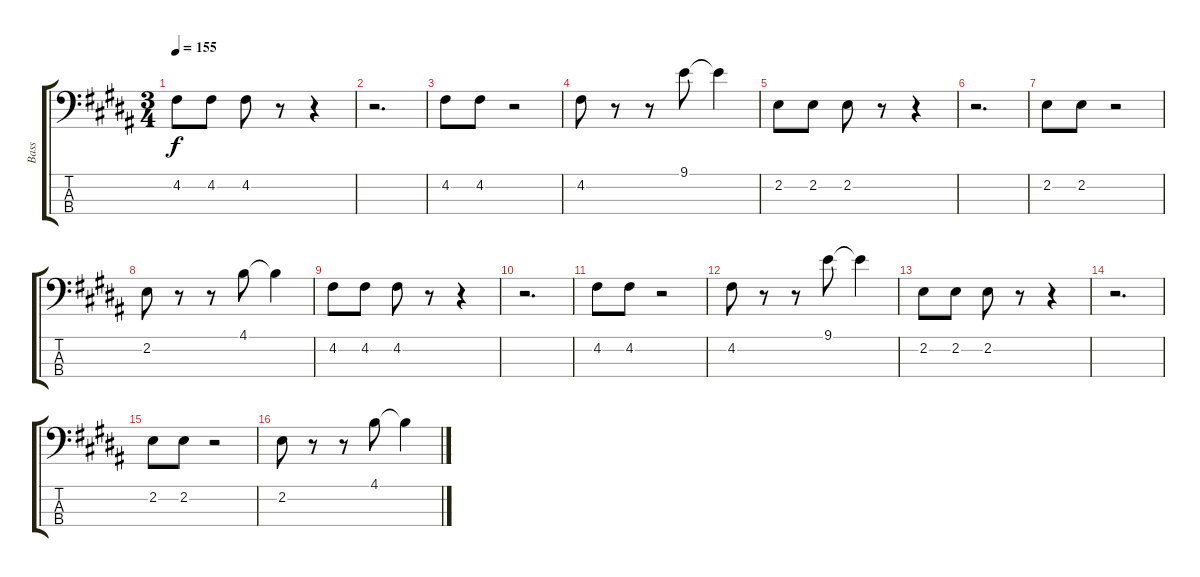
\track ("Bass" "Bass") {instrument electricbassfinger}
\staff {score tabs}
\tuning (G2 D2 A1 E1) {hide}
\ts (3 4)
\tempo 155
\clef f4
\ks b
4.2.8{dy f} 4.2.8 4.2.8 r.8 r.4 |
r.2{d} |
4.2.8 4.2.8 r.2 |
4.2.8 r.8 r.8 9.1.8 9.1{t}.4 |
2.2.8 2.2.8 2.2.8 r.8 r.4 |
r.2{d} |
2.2.8 2.2.8 r.2 |
2.2.8 r.8 r.8 4.1.8 4.1{t}.4 |
4.2.8 4.2.8 4.2.8 r.8 r.4 |
r.2{d} |
4.2.8 4.2.8 r.2 |
4.2.8 r.8 r.8 9.1.8 9.1{t}.4 |
2.2.8 2.2.8 2.2.8 r.8 r.4 |
r.2{d} |
2.2.8 2.2.8 r.2 |
2.2.8 r.8 r.8 4.1.8 4.1{t}.4
